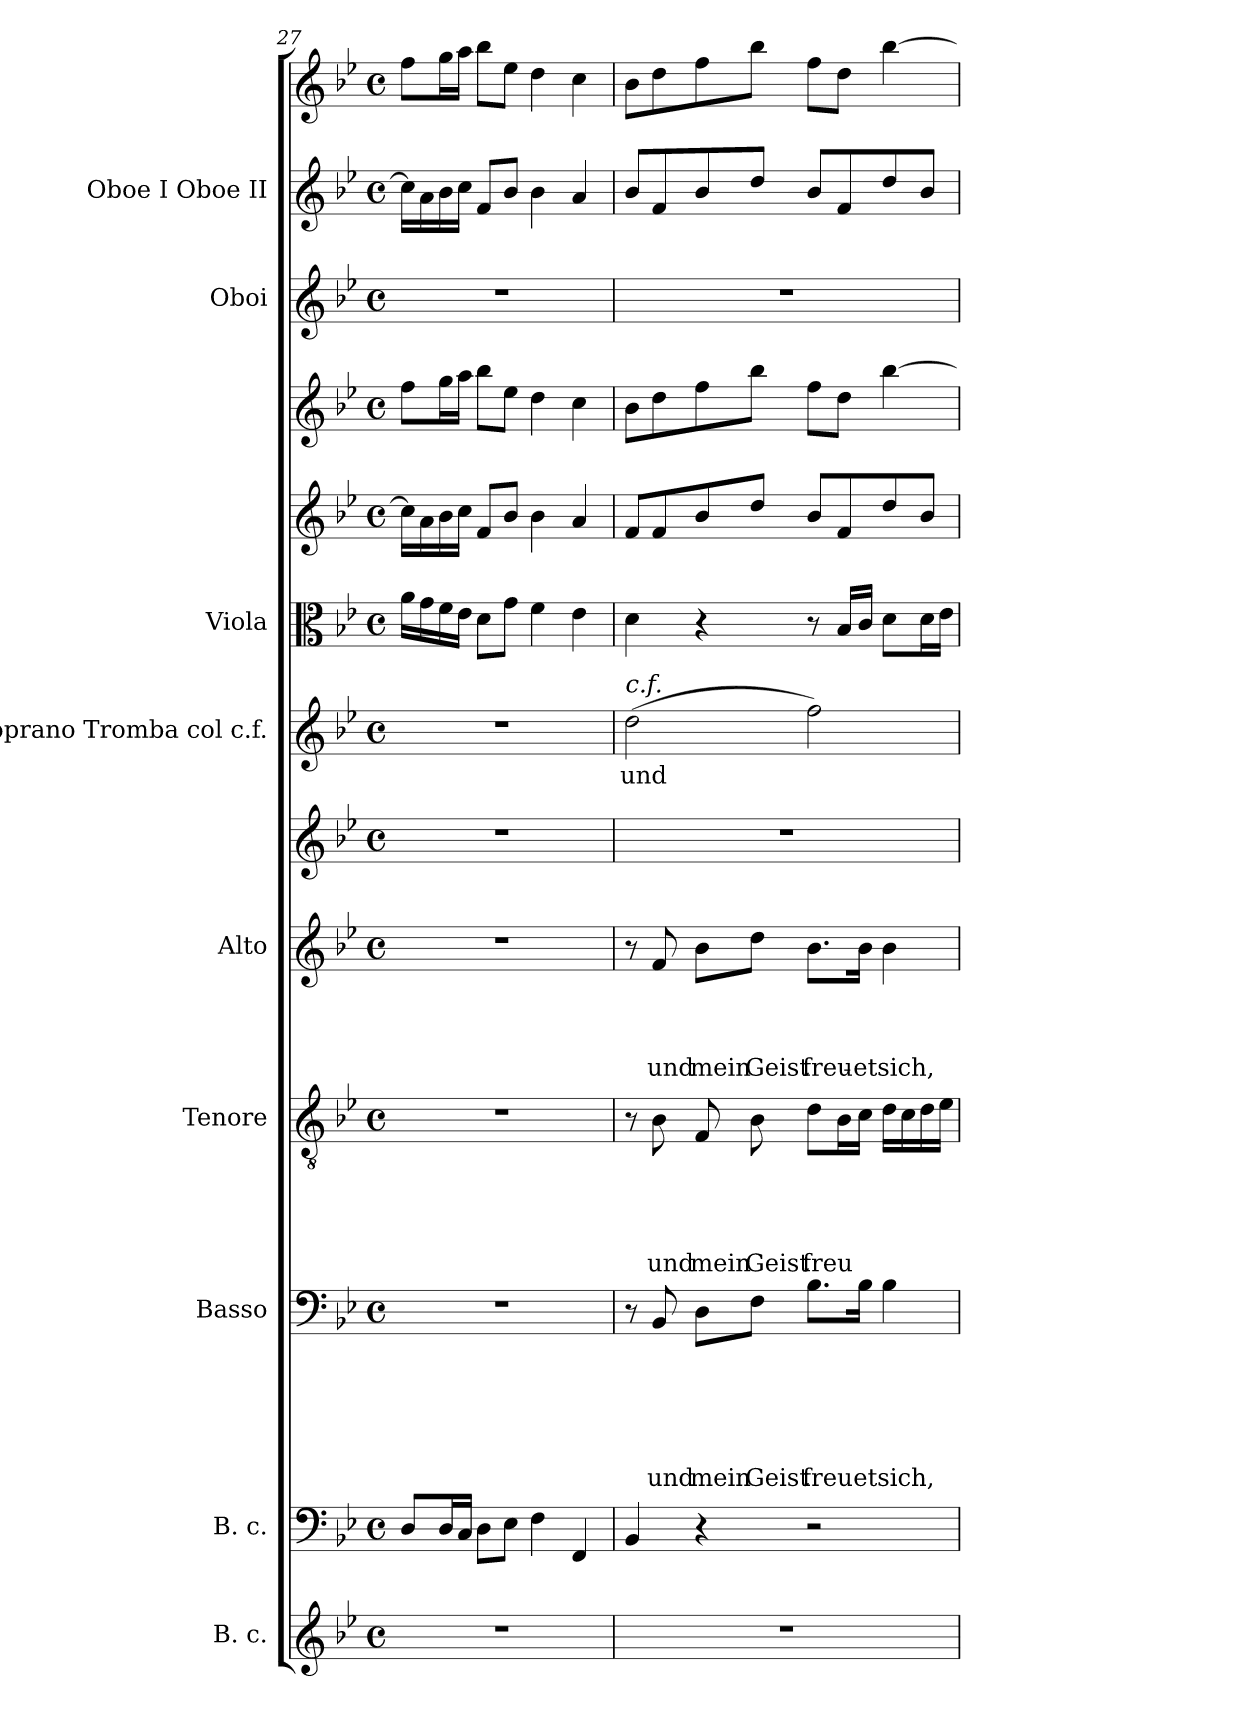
**kern	**kern	**kern	**text	**text	**text	**text	**text	**text	**kern	**text	**text	**text	**text	**text	**kern	**text	**text	**text	**text	**kern	**kern	**text	**kern	**kern	**kern	**kern	**kern	**kern
*part12	*part11	*part10	*part10	*part10	*part10	*part10	*part10	*part10	*part9	*part9	*part9	*part9	*part9	*part9	*part8	*part8	*part8	*part8	*part8	*part7	*part6	*part6	*part5	*part4	*part3	*part2	*part1	*part1
*staff13	*staff12	*staff11	*staff11	*staff11	*staff11	*staff11	*staff11	*staff11	*staff10	*staff10	*staff10	*staff10	*staff10	*staff10	*staff9	*staff9	*staff9	*staff9	*staff9	*staff8	*staff7	*staff7	*staff6	*staff5	*staff4	*staff3	*staff2	*staff1
*I"B. c.	*I"B. c.	*I"Basso	*	*	*	*	*	*	*I"Tenore	*	*	*	*	*	*I"Alto	*	*	*	*	*	*I"Soprano Tromba col c.f.	*	*I"Viola	*	*	*I"Oboi	*I"Oboe I Oboe II	*
*	*I'B. c.	*I'Basso	*	*	*	*	*	*	*I'Tenore	*	*	*	*	*	*I'Alto	*	*	*	*	*	*I'Soprano	*	*I'Viola	*	*	*	*I'Ob	*
*clefG2	*clefF4	*clefF4	*	*	*	*	*	*	*clefGv2	*	*	*	*	*	*clefG2	*	*	*	*	*clefG2	*clefG2	*	*clefC3	*clefG2	*clefG2	*clefG2	*clefG2	*clefG2
*k[b-e-]	*k[b-e-]	*k[b-e-]	*	*	*	*	*	*	*k[b-e-]	*	*	*	*	*	*k[b-e-]	*	*	*	*	*k[b-e-]	*k[b-e-]	*	*k[b-e-]	*k[b-e-]	*k[b-e-]	*k[b-e-]	*k[b-e-]	*k[b-e-]
*B-:	*B-:	*B-:	*	*	*	*	*	*	*B-:	*	*	*	*	*	*B-:	*	*	*	*	*B-:	*B-:	*	*B-:	*B-:	*B-:	*B-:	*B-:	*B-:
*M4/4	*M4/4	*M4/4	*	*	*	*	*	*	*M4/4	*	*	*	*	*	*M4/4	*	*	*	*	*M4/4	*M4/4	*	*M4/4	*M4/4	*M4/4	*M4/4	*M4/4	*M4/4
*met(c)	*met(c)	*met(c)	*	*	*	*	*	*	*met(c)	*	*	*	*	*	*met(c)	*	*	*	*	*met(c)	*met(c)	*	*met(c)	*met(c)	*met(c)	*met(c)	*met(c)	*met(c)
=27	=27	=27	=27	=27	=27	=27	=27	=27	=27	=27	=27	=27	=27	=27	=27	=27	=27	=27	=27	=27	=27	=27	=27	=27	=27	=27	=27	=27
1r	8D/L	1r	.	.	.	.	.	.	1r	.	.	.	.	.	1r	.	.	.	.	1r	1r	.	16a\LL	16cc\LL]	8ff\L	1r	16cc\LL]	8ff\L
.	.	.	.	.	.	.	.	.	.	.	.	.	.	.	.	.	.	.	.	.	.	.	16g\	16a\	.	.	16a\	.
.	16D/L	.	.	.	.	.	.	.	.	.	.	.	.	.	.	.	.	.	.	.	.	.	16f\	16b-\	16gg\L	.	16b-\	16gg\L
.	16C/JJ	.	.	.	.	.	.	.	.	.	.	.	.	.	.	.	.	.	.	.	.	.	16e-\JJ	16cc\JJ	16aa\JJ	.	16cc\JJ	16aa\JJ
.	8D>\L	.	.	.	.	.	.	.	.	.	.	.	.	.	.	.	.	.	.	.	.	.	8d\L	8f/L	8bb-\L	.	8f/L	8bb-\L
.	8E->\J	.	.	.	.	.	.	.	.	.	.	.	.	.	.	.	.	.	.	.	.	.	8g\J	8b-/J	8ee-\J	.	8b-/J	8ee-\J
.	4F>\	.	.	.	.	.	.	.	.	.	.	.	.	.	.	.	.	.	.	.	.	.	4f\	4b-\	4dd\	.	4b-\	4dd\
.	4FF</	.	.	.	.	.	.	.	.	.	.	.	.	.	.	.	.	.	.	.	.	.	4e-\	4a/	4cc\	.	4a/	4cc\
=28	=28	=28	=28	=28	=28	=28	=28	=28	=28	=28	=28	=28	=28	=28	=28	=28	=28	=28	=28	=28	=28	=28	=28	=28	=28	=28	=28	=28
!	!	!	!	!	!	!	!	!	!	!	!	!	!	!	!	!	!	!	!	!	!LO:TX:a:i:t=c.f.	!	!	!	!	!	!	!
!	!	!	!	!	!	!	!	!	!	!	!	!	!	!	!	!	!	!	!	!	!	!LO:LY:b	!	!	!	!	!	!
1r	4BB-/	8r	.	.	.	.	.	.	8r	.	.	.	.	.	8r	.	.	.	.	1r	(>2dd\	und	4d\	8f/L	8b-\L	1r	8b-/L	8b-\L
!	!	!	!	!	!	!	!	!LO:LY:b	!	!	!	!	!	!LO:LY:b	!	!	!	!	!LO:LY:b	!	!	!	!	!	!	!	!	!
.	.	8BB-/	.	.	.	.	.	und	8B-\	.	.	.	.	und	8f/	.	.	.	und	.	.	.	.	8f/	8dd\	.	8f/	8dd\
!	!	!	!	!	!	!	!	!LO:LY:b	!	!	!	!	!	!LO:LY:b	!	!	!	!	!LO:LY:b	!	!	!	!	!	!	!	!	!
.	4r	8D\L	.	.	.	.	.	mein	8F/	.	.	.	.	mein	8b-\L	.	.	.	mein	.	.	.	4r	8b-/	8ff\	.	8b-/	8ff\
!	!	!	!	!	!	!	!	!LO:LY:b	!	!	!	!	!	!LO:LY:b	!	!	!	!	!LO:LY:b	!	!	!	!	!	!	!	!	!
.	.	8F\J	.	.	.	.	.	Geist	8B-\	.	.	.	.	Geist	8dd\J	.	.	.	Geist	.	.	.	.	8dd/J	8bb-\J	.	8dd/J	8bb-\J
!	!	!	!	!	!	!	!	!LO:LY:b	!	!	!	!	!	!LO:LY:b	!	!	!	!	!LO:LY:b	!	!	!	!	!	!	!	!	!
.	2r	8.B-\L	.	.	.	.	.	freu	8d\L	.	.	.	.	freu	8.b-\L	.	.	.	freu-	.	2ff\)	.	8r	8b-/L	8ff\L	.	8b-/L	8ff\L
.	.	.	.	.	.	.	.	.	16B-\L	.	.	.	.	.	.	.	.	.	.	.	.	.	16B-/LL	8f/	8dd\J	.	8f/	8dd\J
!	!	!	!	!	!	!	!	!LO:LY:b	!	!	!	!	!	!	!	!	!	!	!LO:LY:b	!	!	!	!	!	!	!	!	!
.	.	16B-\Jk	.	.	.	.	.	et	16c\JJ	.	.	.	.	.	16b-\Jk	.	.	.	-et	.	.	.	16c/JJ	.	.	.	.	.
!	!	!	!	!	!	!	!	!LO:LY:b	!	!	!	!	!	!	!	!	!	!	!LO:LY:b	!	!	!	!	!	!	!	!	!
.	.	4B-\	.	.	.	.	.	sich,	16d\LL	.	.	.	.	.	4b-\	.	.	.	sich,	.	.	.	8d\L	8dd/	[<4bb-\	.	8dd/	[<4bb-\
.	.	.	.	.	.	.	.	.	16c\	.	.	.	.	.	.	.	.	.	.	.	.	.	.	.	.	.	.	.
.	.	.	.	.	.	.	.	.	16d\	.	.	.	.	.	.	.	.	.	.	.	.	.	16d\L	8b-/J	.	.	8b-/J	.
.	.	.	.	.	.	.	.	.	16e-\JJ	.	.	.	.	.	.	.	.	.	.	.	.	.	16e-\JJ	.	.	.	.	.
=	=	=	=	=	=	=	=	=	=	=	=	=	=	=	=	=	=	=	=	=	=	=	=	=	=	=	=	=
*-	*-	*-	*-	*-	*-	*-	*-	*-	*-	*-	*-	*-	*-	*-	*-	*-	*-	*-	*-	*-	*-	*-	*-	*-	*-	*-	*-	*-
